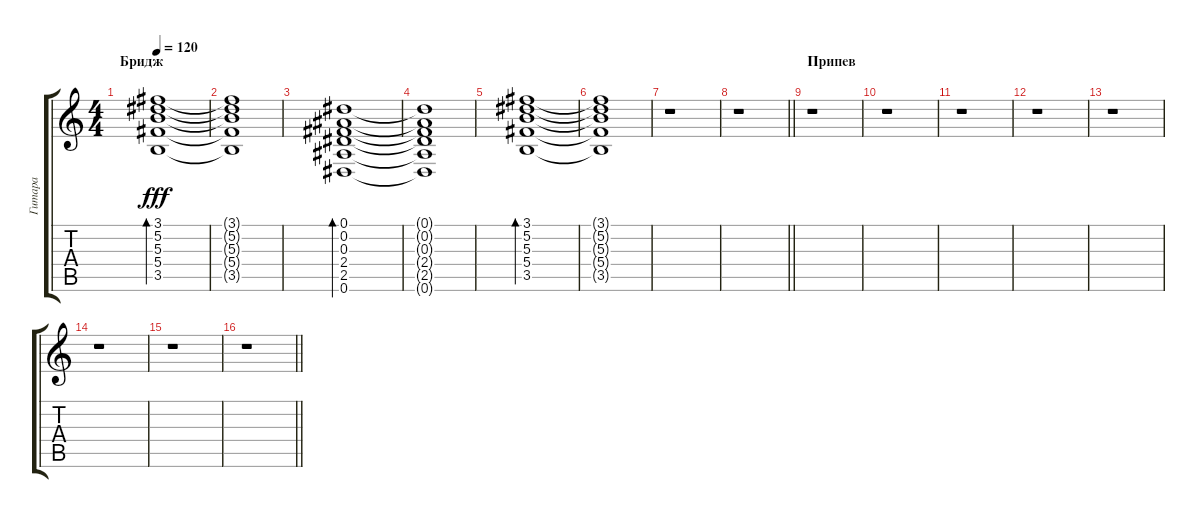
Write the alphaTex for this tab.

\track ("Гитара" "Гитара") {instrument electricguitarclean}
\staff {score tabs}
\tuning (Eb4 Bb3 Gb3 Db3 Ab2 Eb2) {hide}
\ts (4 4)
\section ("" "Бридж")
\tempo 120
\clef g2
\ks c
(3.1 5.2 5.3 5.4 3.5).1{bd 120 dy fff} |
(3.1{t} 5.2{t} 5.3{t} 5.4{t} 3.5{t}).1 |
(0.1 0.2 0.3 2.4 2.5 0.6).1{bd 120} |
(0.1{t} 0.2{t} 0.3{t} 2.4{t} 2.5{t} 0.6{t}).1 |
(3.1 5.2 5.3 5.4 3.5).1{bd 120} |
(3.1{t} 5.2{t} 5.3{t} 5.4{t} 3.5{t}).1 |
r.1 |
\barLineRight lightlight
r.1 |
\section ("" "Припев")
r.1 |
r.1 |
r.1 |
r.1 |
r.1 |
r.1 |
r.1 |
\barLineRight lightlight
r.1
